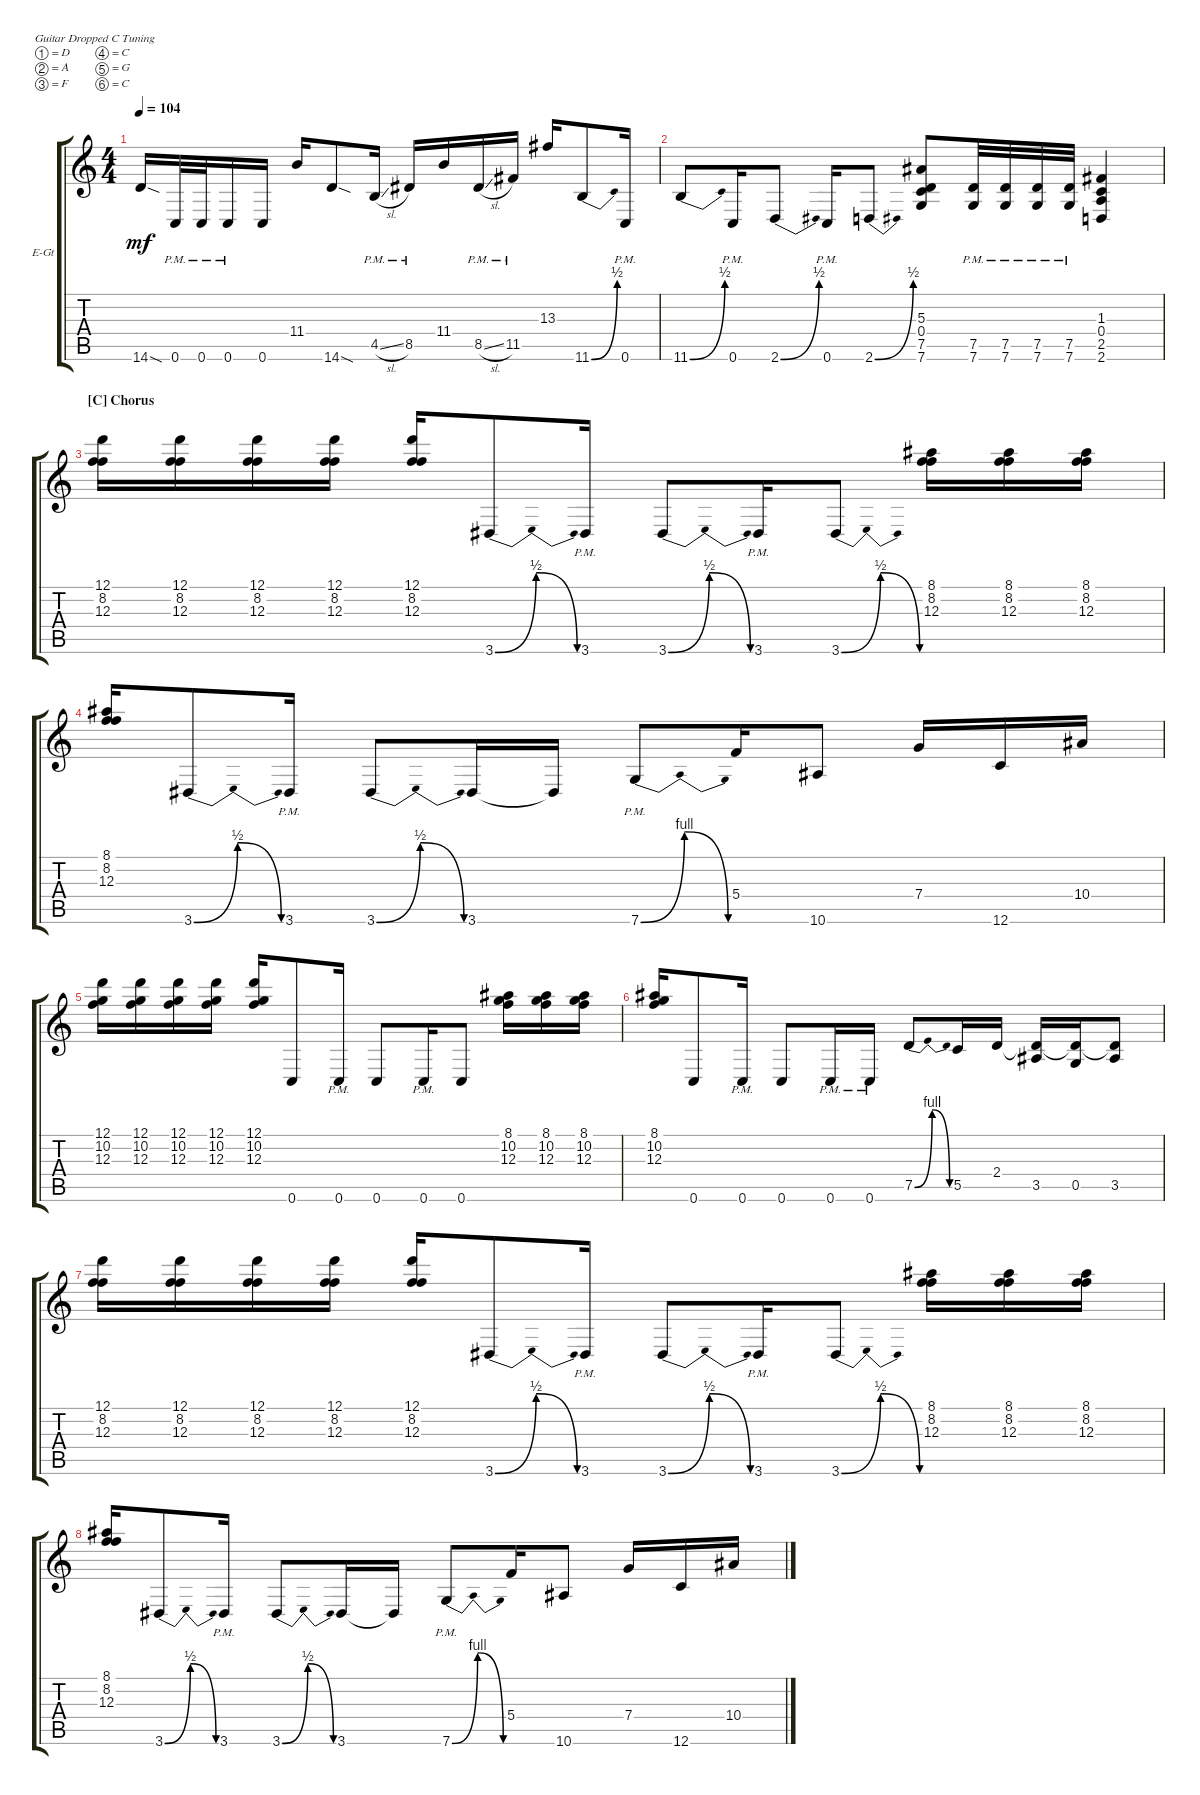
\bracketExtendMode groupsimilarinstruments
\firstSystemTrackNameOrientation horizontal
\otherSystemsTrackNameOrientation horizontal
\track ("Misha" "E-Gt") {instrument distortionguitar}
\staff {score tabs}
\tuning (D4 A3 F3 C3 G2 C2)
\ts (4 4)
\tempo 104
\clef g2
\scale
0.333333
\ks c
14.6{sod}.16{dy mf} 0.6{pm}.32 0.6{pm}.32 0.6{pm}.16 0.6.16 11.4.16 14.6{sod}.8 4.5{sl pm}.16 8.5{pm}.16 11.4.16 8.5{sl pm}.16 11.5{pm}.16 13.3.16 11.6{be (bend 0 0 59.4 2)}.8 0.6{pm}.16 |
\scale
0.333333 11.6{be (bend 0 0 59.4 2)}.8 0.6{pm}.16 2.6{be (bend 0 0 59.4 2)}.8 0.6{pm}.16 2.6{be (bend 0 0 59.4 2)}.8 (7.6 7.5 0.4 5.3).8 (7.6{pm} 7.5{pm}).32 (7.6{pm} 7.5{pm}).32 (7.6{pm} 7.5{pm}).32 (7.6{pm} 7.5{pm}).32 (2.6 2.5 0.4 1.3).4 |
\section ("C" "Chorus")
\scale
0.333333 (12.1 8.2 12.3).16 (12.1 8.2 12.3).16 (12.1 8.2 12.3).16 (12.1 8.2 12.3).16 (12.1 8.2 12.3).16 3.6{be (bendrelease 0 0 20.4 2 20.4 2 33 0)}.8 3.6{pm}.16 3.6{be (bendrelease 0 0 25.8 2 25.8 2 33.6 0)}.8 3.6{pm}.16 3.6{be (bendrelease 0 0 21 2 21 2 30 0)}.8 (12.3 8.2 8.1).16 (12.3 8.2 8.1).16 (12.3 8.2 8.1).16 |
\scale
0.333333 (12.3 8.1 8.2).16 3.6{be (bendrelease 0 0 19.8 2 20.4 2 30 0)}.8 3.6{pm}.16 3.6{be (bendrelease 0 0 20.4 2 20.4 2 30 0)}.8 3.6.16 3.6{t}.16 7.6{be (bendrelease 0 0 20.4 4 20.4 4 30 0) pm}.8 5.4.16 10.6.8 7.4.16 12.6.16 10.4.16 |
\scale
0.333333 (12.1 10.2 12.3).16 (12.1 10.2 12.3).16 (12.1 10.2 12.3).16 (12.1 10.2 12.3).16 (12.1 10.2 12.3).16 0.6.8 0.6{pm}.16 0.6.8 0.6{pm}.16 0.6.8 (8.1 10.2 12.3).16 (8.1 10.2 12.3).16 (8.1 10.2 12.3).16 |
\scale
0.333333 (8.1 10.2 12.3).16 0.6.8 0.6{pm}.16 0.6.8 0.6{pm}.16 0.6{pm}.16 7.5{be (bendrelease 0 0 20.4 4 20.4 4 30 0)}.8 5.5.16 2.4.16 (3.5 2.4{t}).16 (0.5 2.4{t}).16 (3.5 2.4{t}).8 |
\scale
0.333333 (12.1 8.2 12.3).16 (12.1 8.2 12.3).16 (12.1 8.2 12.3).16 (12.1 8.2 12.3).16 (12.1 8.2 12.3).16 3.6{be (bendrelease 0 0 20.4 2 20.4 2 33 0)}.8 3.6{pm}.16 3.6{be (bendrelease 0 0 25.8 2 25.8 2 33.6 0)}.8 3.6{pm}.16 3.6{be (bendrelease 0 0 21 2 21 2 30 0)}.8 (12.3 8.2 8.1).16 (12.3 8.2 8.1).16 (12.3 8.2 8.1).16 |
\scale
0.333333 (12.3 8.1 8.2).16 3.6{be (bendrelease 0 0 19.8 2 20.4 2 30 0)}.8 3.6{pm}.16 3.6{be (bendrelease 0 0 20.4 2 20.4 2 30 0)}.8 3.6.16 3.6{t}.16 7.6{be (bendrelease 0 0 20.4 4 20.4 4 30 0) pm}.8 5.4.16 10.6.8 7.4.16 12.6.16 10.4.16
